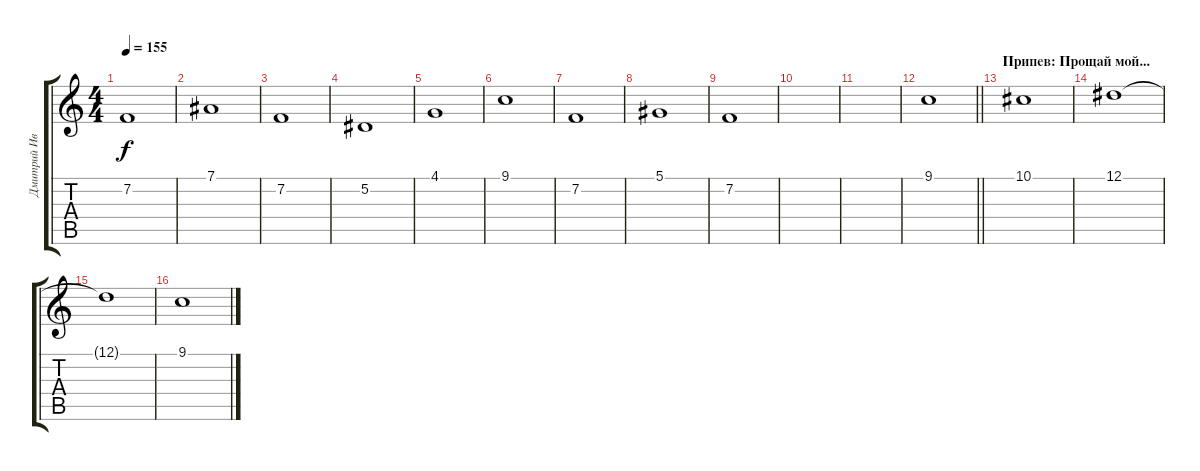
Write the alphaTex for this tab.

\track ("Дмитрий Иванов" "Дмитрий Ив") {instrument stringensemble1}
\staff {score tabs}
\tuning (Eb4 Bb3 Gb3 Db3 Ab2 Eb2) {hide}
\ts (4 4)
\tempo 155
\clef g2
\ks c
7.2.1{dy f} |
7.1.1 |
7.2.1 |
5.2.1 |
4.1.1 |
9.1.1 |
7.2.1 |
5.1.1 |
7.2.1 |
|
|
\barLineRight lightlight
9.1.1 |
\section ("" "Припев: Прощай мой...")
10.1.1 |
12.1.1 |
12.1{t}.1 |
9.1.1
